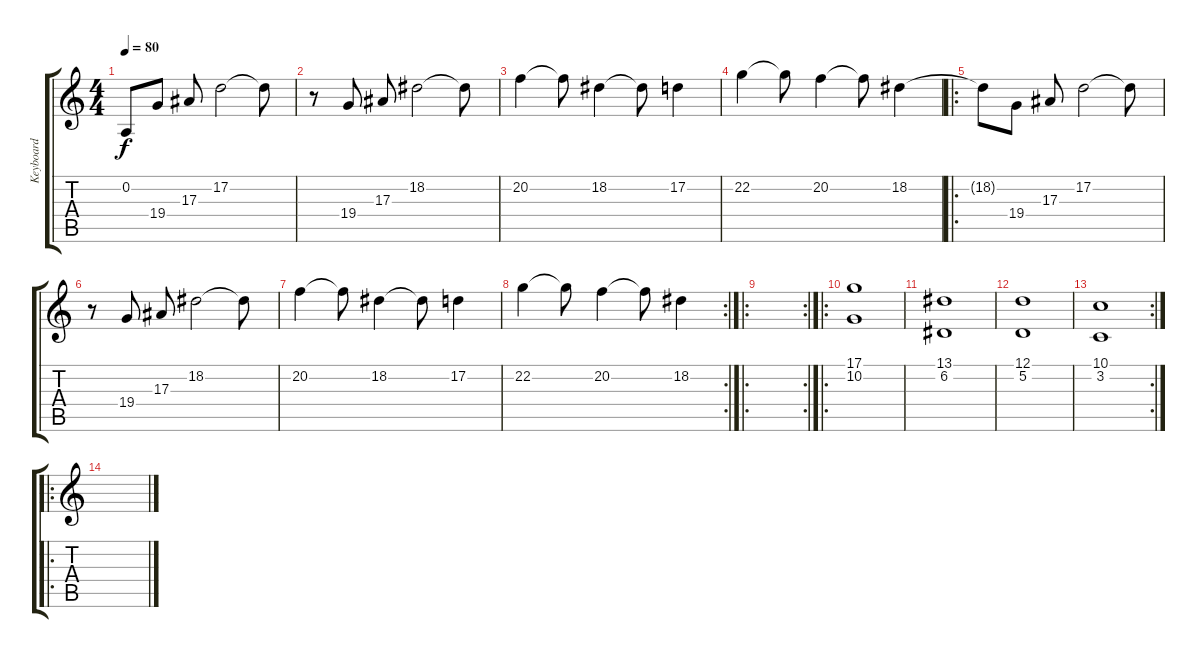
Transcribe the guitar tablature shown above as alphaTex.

\track ("Keyboard" "Keyboard") {instrument synthstrings2}
\staff {score tabs}
\tuning (D4 A3 F3 C3 G2 C2) {hide}
\ts (4 4)
\section ("" "")
\tempo 80
\clef g2
\ks c
0.2.8{dy f instrument synthstrings2} 19.4.8 17.3.8 17.2.2 17.2{t}.8 |
r.8 19.4.8 17.3.8 18.2.2 18.2{t}.8 |
20.2.4 20.2{t}.8 18.2.4 18.2{t}.8 17.2.4 |
22.2.4 22.2{t}.8 20.2.4 20.2{t}.8 18.2.4 |
\ro
18.2{t}.8 19.4.8 17.3.8 17.2.2 17.2{t}.8 |
r.8 19.4.8 17.3.8 18.2.2 18.2{t}.8 |
20.2.4 20.2{t}.8 18.2.4 18.2{t}.8 17.2.4 |
\rc 2
22.2.4 22.2{t}.8 20.2.4 20.2{t}.8 18.2.4 |
\ro
\rc 2
|
\ro
(17.1 10.2).1 |
(13.1 6.2).1 |
(12.1 5.2).1 |
\rc 2
(10.1 3.2).1 |
\ro
